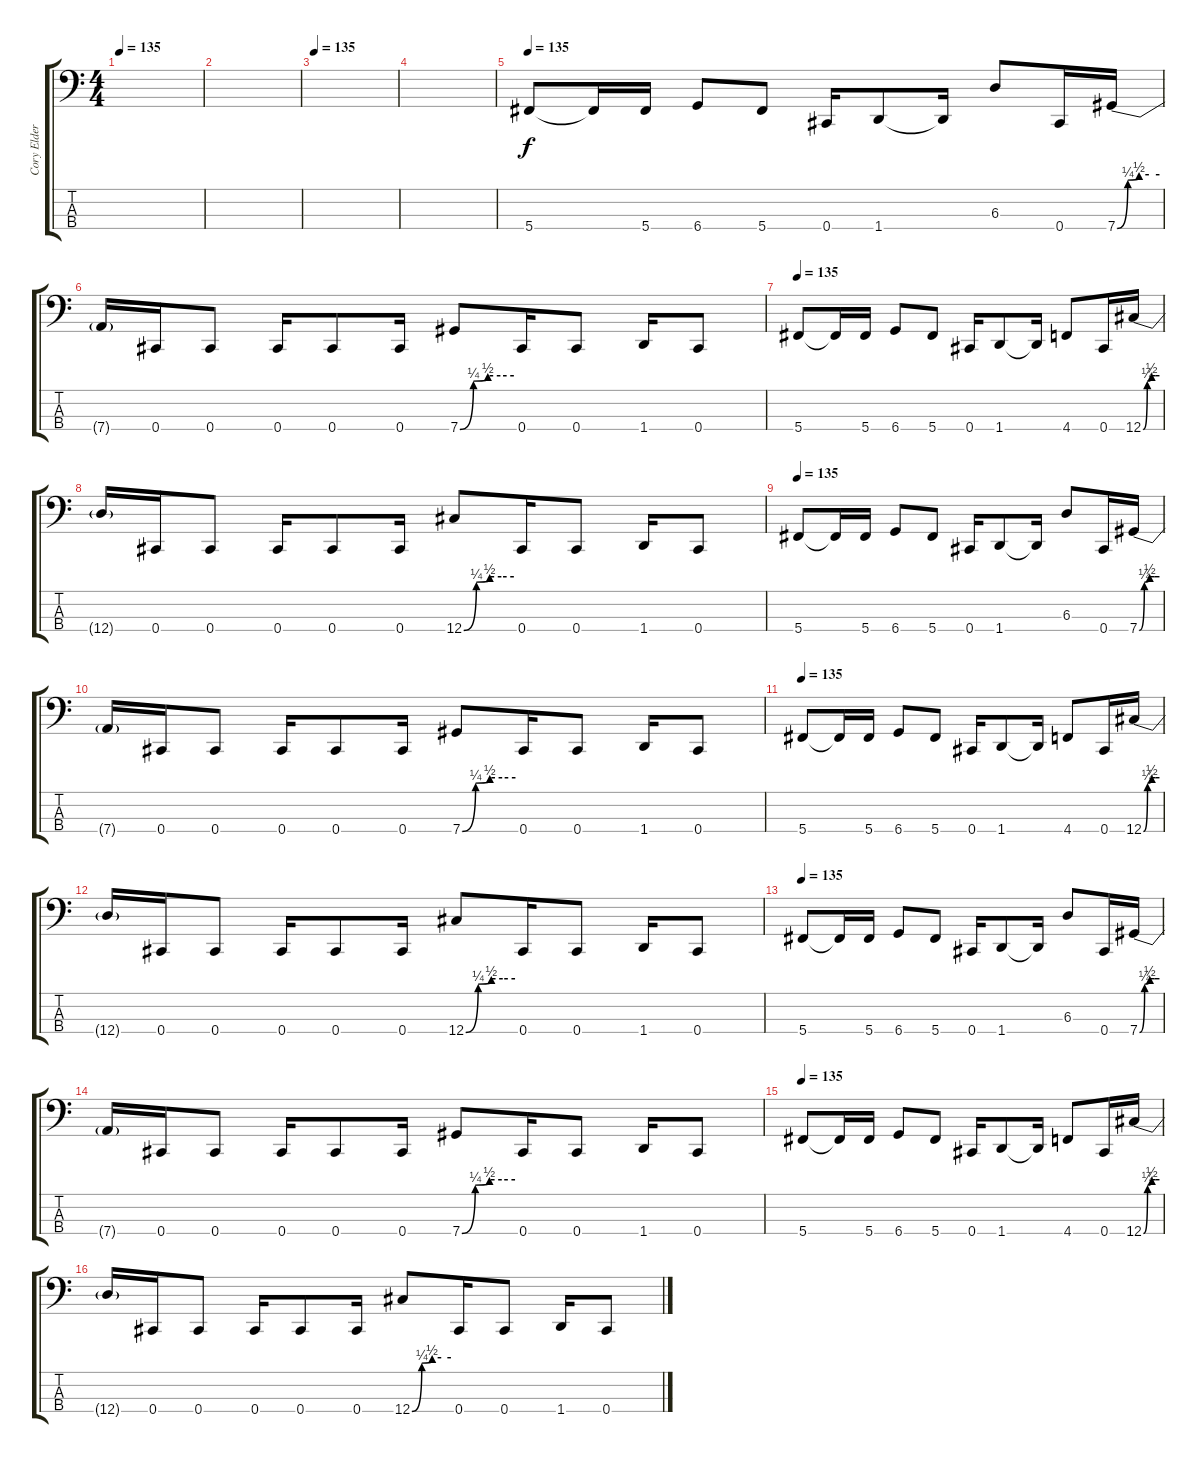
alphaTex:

\track ("Cory Elder" "Cory Elder") {instrument slapbass2}
\staff {score tabs}
\tuning (Gb2 Db2 Ab1 Db1) {hide}
\ts (4 4)
\tempo 135
\clef f4
\ks c
|
|
\tempo 135
|
|
\tempo 135
5.4.8 5.4{t}.16 5.4.16 6.4.8 5.4.8 0.4.16 1.4.8 1.4{t}.16 6.3.8 0.4.16 7.4{be (custom 0 0 15 1 31 2 45 2 60 2)}.16 |
7.4{t}.16 0.4.16 0.4.8 0.4.16 0.4.8 0.4.16 7.4{be (custom 0 0 15 1 31 2 45 2 60 2)}.8 0.4.16 0.4.8 1.4.16 0.4.8 |
\tempo 135
5.4.8 5.4{t}.16 5.4.16 6.4.8 5.4.8 0.4.16 1.4.8 1.4{t}.16 4.4.8 0.4.16 12.4{be (custom 0 0 15 1 31 2 45 2 60 2)}.16 |
12.4{t}.16 0.4.16 0.4.8 0.4.16 0.4.8 0.4.16 12.4{be (custom 0 0 15 1 31 2 45 2 60 2)}.8 0.4.16 0.4.8 1.4.16 0.4.8 |
\tempo 135
5.4.8 5.4{t}.16 5.4.16 6.4.8 5.4.8 0.4.16 1.4.8 1.4{t}.16 6.3.8 0.4.16 7.4{be (custom 0 0 15 1 31 2 45 2 60 2)}.16 |
7.4{t}.16 0.4.16 0.4.8 0.4.16 0.4.8 0.4.16 7.4{be (custom 0 0 15 1 31 2 45 2 60 2)}.8 0.4.16 0.4.8 1.4.16 0.4.8 |
\tempo 135
5.4.8 5.4{t}.16 5.4.16 6.4.8 5.4.8 0.4.16 1.4.8 1.4{t}.16 4.4.8 0.4.16 12.4{be (custom 0 0 15 1 31 2 45 2 60 2)}.16 |
12.4{t}.16 0.4.16 0.4.8 0.4.16 0.4.8 0.4.16 12.4{be (custom 0 0 15 1 31 2 45 2 60 2)}.8 0.4.16 0.4.8 1.4.16 0.4.8 |
\tempo 135
5.4.8 5.4{t}.16 5.4.16 6.4.8 5.4.8 0.4.16 1.4.8 1.4{t}.16 6.3.8 0.4.16 7.4{be (custom 0 0 15 1 31 2 45 2 60 2)}.16 |
7.4{t}.16 0.4.16 0.4.8 0.4.16 0.4.8 0.4.16 7.4{be (custom 0 0 15 1 31 2 45 2 60 2)}.8 0.4.16 0.4.8 1.4.16 0.4.8 |
\tempo 135
5.4.8 5.4{t}.16 5.4.16 6.4.8 5.4.8 0.4.16 1.4.8 1.4{t}.16 4.4.8 0.4.16 12.4{be (custom 0 0 15 1 31 2 45 2 60 2)}.16 |
12.4{t}.16 0.4.16 0.4.8 0.4.16 0.4.8 0.4.16 12.4{be (custom 0 0 15 1 31 2 45 2 60 2)}.8 0.4.16 0.4.8 1.4.16 0.4.8
